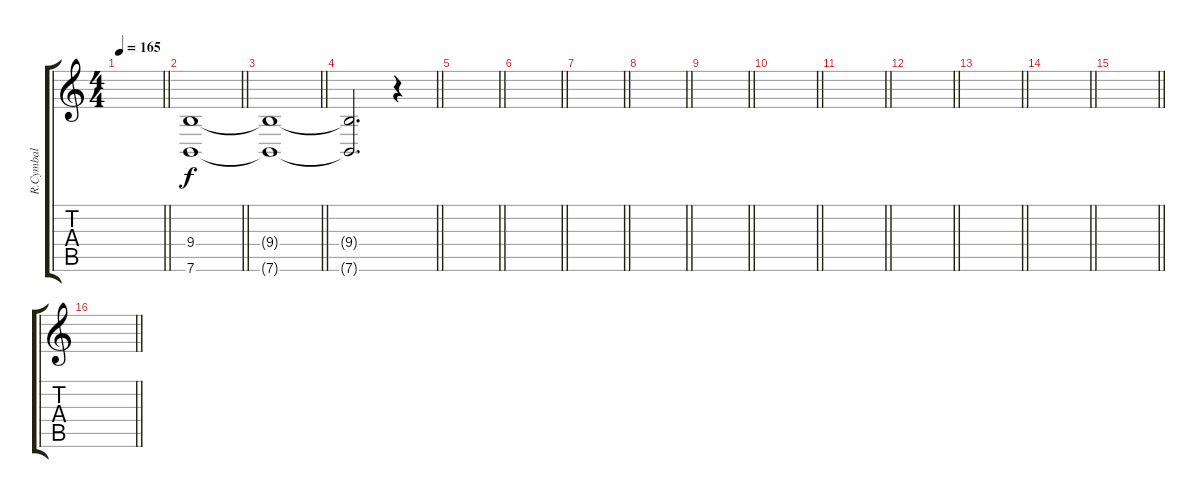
\track ("R.Cymbal" "R.Cymbal") {instrument reversecymbal}
\staff {score tabs}
\tuning (E4 B3 G3 D3 A2 E2) {hide}
\ts (4 4)
\tempo 165
\clef g2
\barLineRight lightlight
\ks c
|
\barLineRight lightlight
(9.4 7.6).1{instrument helicopter} |
\barLineRight lightlight
(9.4{t} 7.6{t}).1 |
\barLineRight lightlight
(9.4{t} 7.6{t}).2{d} r.4 |
\barLineRight lightlight
|
\barLineRight lightlight
|
\barLineRight lightlight
|
\barLineRight lightlight
|
\barLineRight lightlight
|
\barLineRight lightlight
|
\barLineRight lightlight
|
\barLineRight lightlight
|
\barLineRight lightlight
|
\barLineRight lightlight
|
\barLineRight lightlight
|
\barLineRight lightlight
